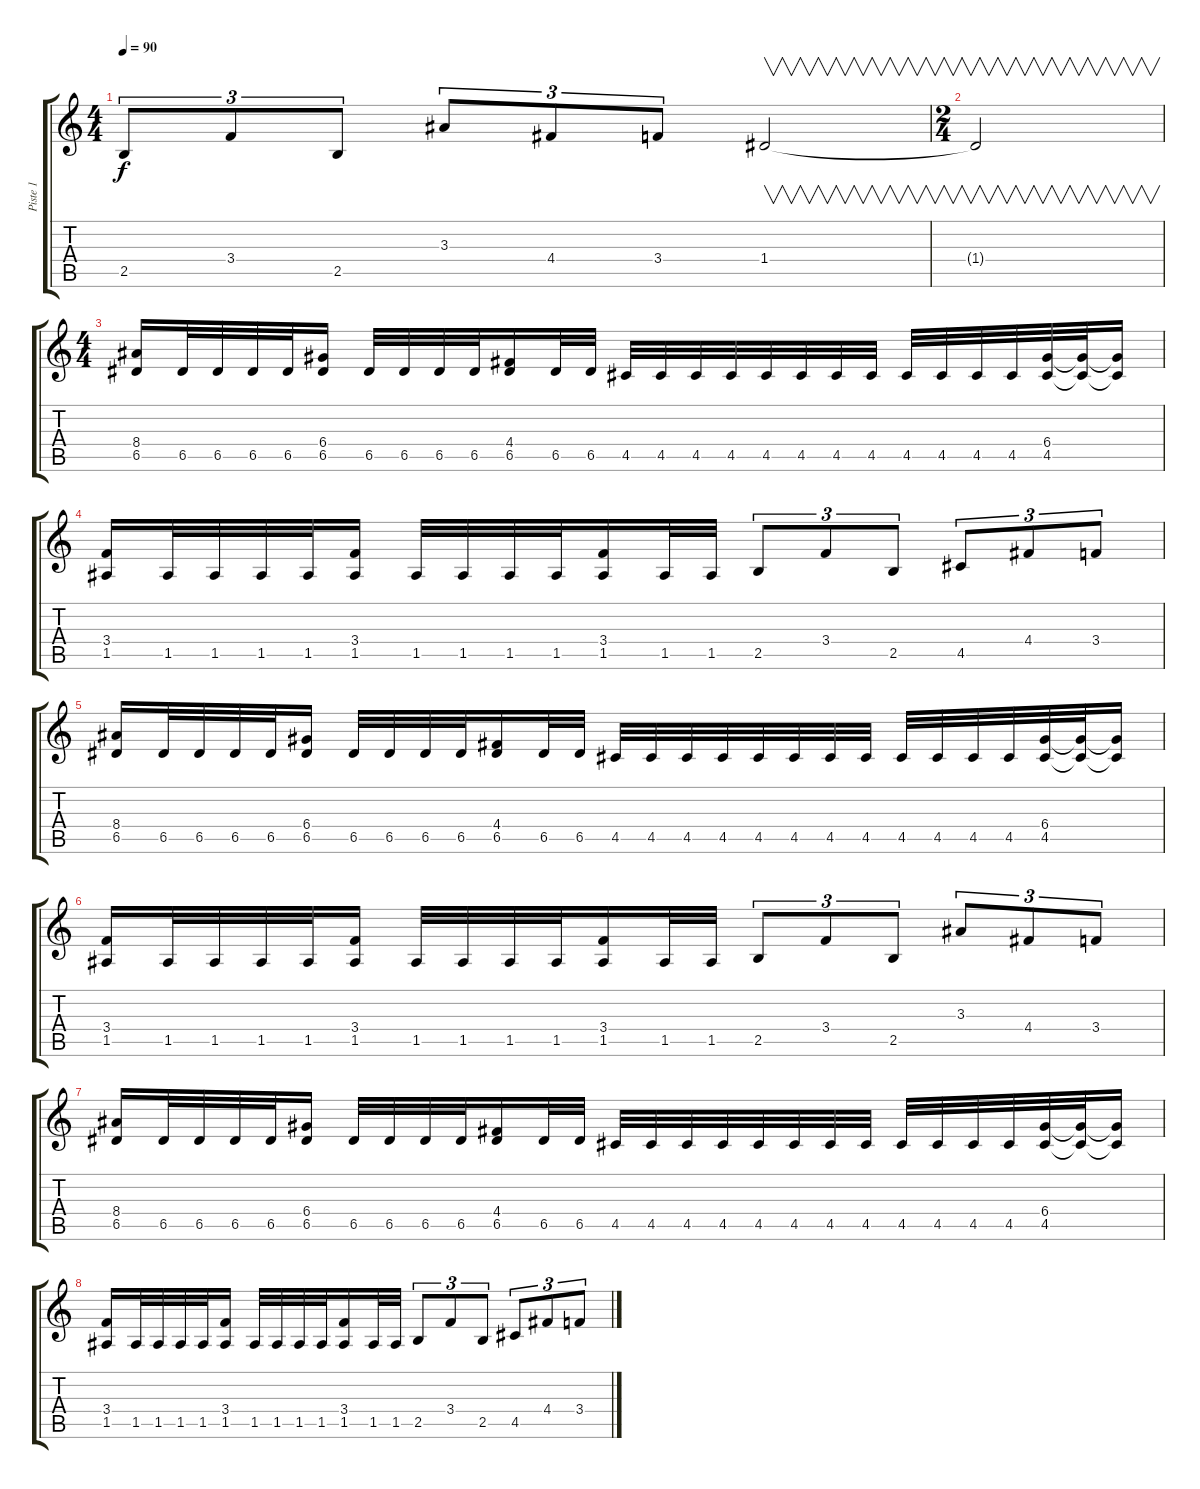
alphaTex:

\track ("Piste 1" "Piste 1") {instrument distortionguitar}
\staff {score tabs}
\tuning (E4 B3 G3 D3 A2 E2) {hide}
\ts (4 4)
\tempo 90
\clef g2
\ks c
2.5.8{tu (3 2) dy f} 3.4.8{tu (3 2)} 2.5.8{tu (3 2)} 3.3.8{tu (3 2)} 4.4.8{tu (3 2)} 3.4.8{tu (3 2)} 1.4.2{v} |
\ts (2 4)
1.4{t}.2{v} |
\ts (4 4)
(8.4 6.5).16 6.5.32 6.5.32 6.5.32 6.5.32 (6.4 6.5).16 6.5.32 6.5.32 6.5.32 6.5.32 (4.4 6.5).16 6.5.32 6.5.32 4.5.32 4.5.32 4.5.32 4.5.32 4.5.32 4.5.32 4.5.32 4.5.32 4.5.32 4.5.32 4.5.32 4.5.32 (6.4 4.5).32 (6.4{t} 4.5{t}).32 (6.4{t} 4.5{t}).16 |
(3.4 1.5).16 1.5.32 1.5.32 1.5.32 1.5.32 (3.4 1.5).16 1.5.32 1.5.32 1.5.32 1.5.32 (3.4 1.5).16 1.5.32 1.5.32 2.5.8{tu (3 2)} 3.4.8{tu (3 2)} 2.5.8{tu (3 2)} 4.5.8{tu (3 2)} 4.4.8{tu (3 2)} 3.4.8{tu (3 2)} |
(8.4 6.5).16 6.5.32 6.5.32 6.5.32 6.5.32 (6.4 6.5).16 6.5.32 6.5.32 6.5.32 6.5.32 (4.4 6.5).16 6.5.32 6.5.32 4.5.32 4.5.32 4.5.32 4.5.32 4.5.32 4.5.32 4.5.32 4.5.32 4.5.32 4.5.32 4.5.32 4.5.32 (6.4 4.5).32 (6.4{t} 4.5{t}).32 (6.4{t} 4.5{t}).16 |
(3.4 1.5).16 1.5.32 1.5.32 1.5.32 1.5.32 (3.4 1.5).16 1.5.32 1.5.32 1.5.32 1.5.32 (3.4 1.5).16 1.5.32 1.5.32 2.5.8{tu (3 2)} 3.4.8{tu (3 2)} 2.5.8{tu (3 2)} 3.3.8{tu (3 2)} 4.4.8{tu (3 2)} 3.4.8{tu (3 2)} |
(8.4 6.5).16 6.5.32 6.5.32 6.5.32 6.5.32 (6.4 6.5).16 6.5.32 6.5.32 6.5.32 6.5.32 (4.4 6.5).16 6.5.32 6.5.32 4.5.32 4.5.32 4.5.32 4.5.32 4.5.32 4.5.32 4.5.32 4.5.32 4.5.32 4.5.32 4.5.32 4.5.32 (6.4 4.5).32 (6.4{t} 4.5{t}).32 (6.4{t} 4.5{t}).16 |
(3.4 1.5).16 1.5.32 1.5.32 1.5.32 1.5.32 (3.4 1.5).16 1.5.32 1.5.32 1.5.32 1.5.32 (3.4 1.5).16 1.5.32 1.5.32 2.5.8{tu (3 2)} 3.4.8{tu (3 2)} 2.5.8{tu (3 2)} 4.5.8{tu (3 2)} 4.4.8{tu (3 2)} 3.4.8{tu (3 2)}
